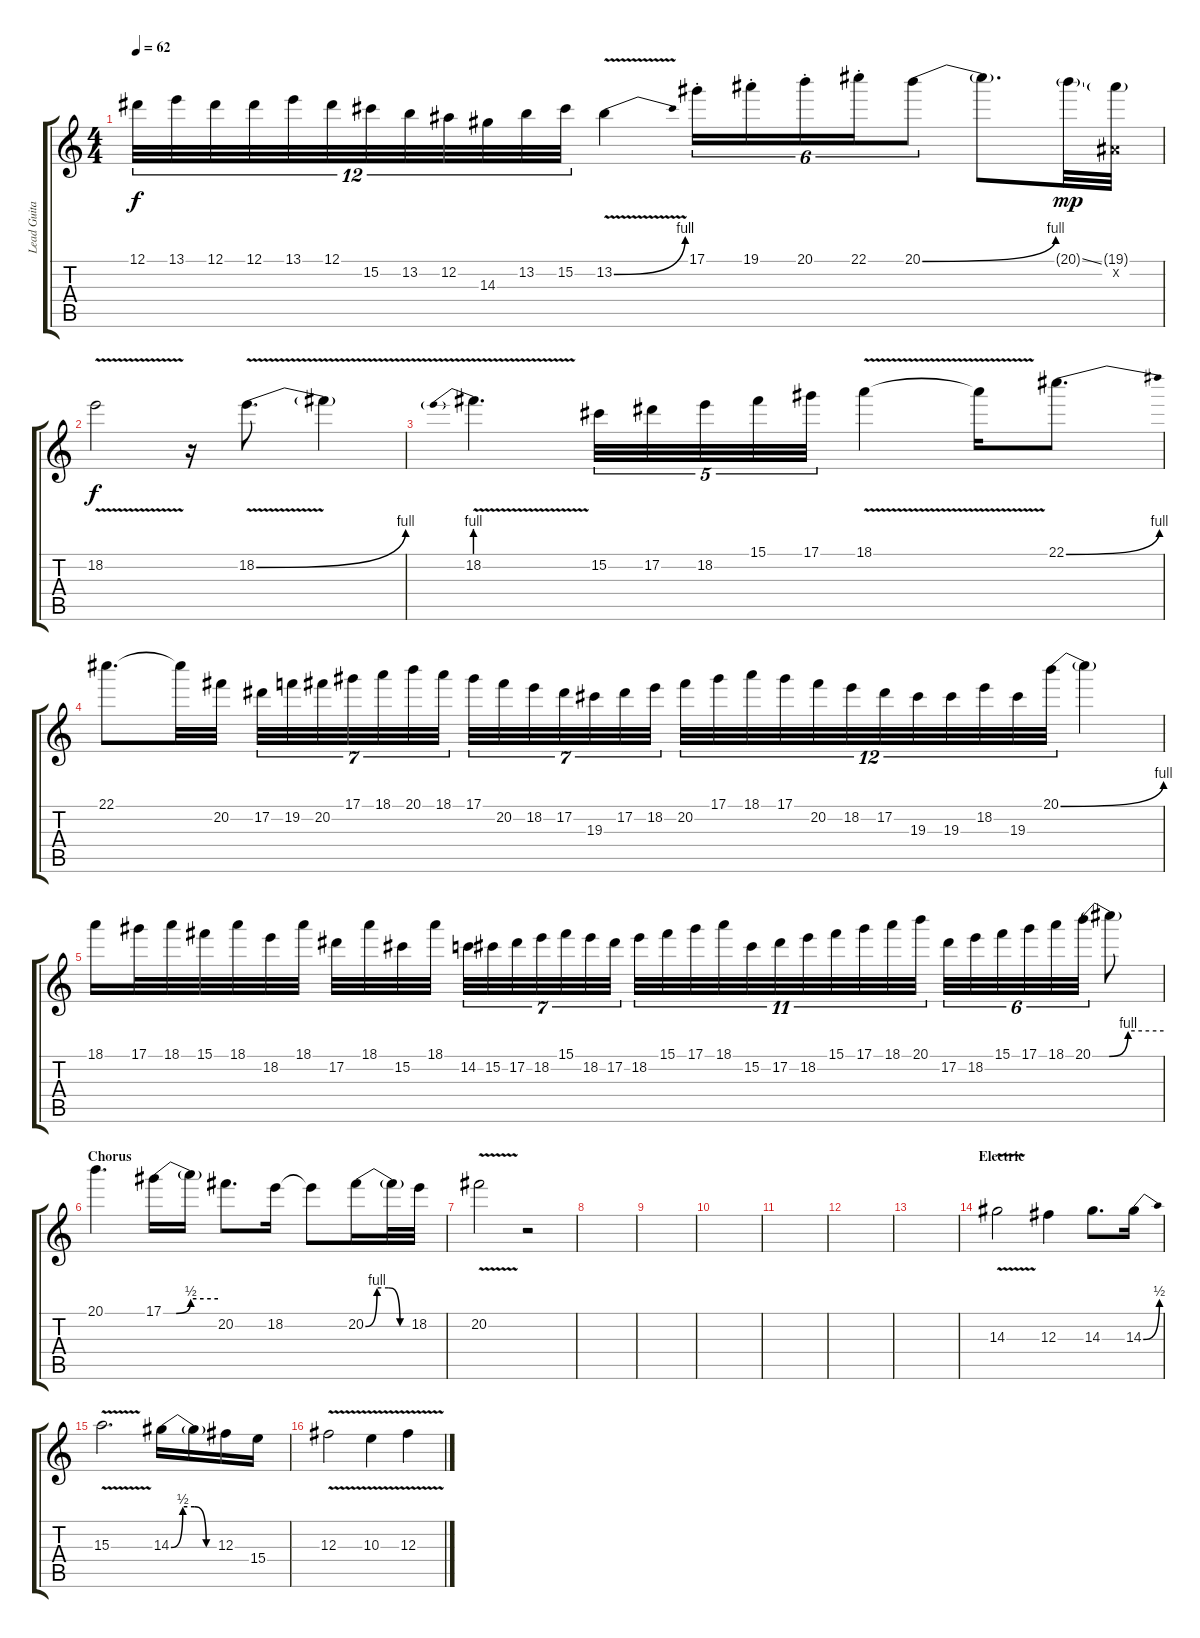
\track ("Lead Guitar" "Lead Guita") {instrument overdrivenguitar}
\staff {score tabs}
\tuning (Eb4 Bb3 Gb3 Db3 Ab2 Eb2) {hide}
\ts (4 4)
\tempo 62
\clef g2
\ks c
12.1.32{tu (12 8) dy f} 13.1.32{tu (12 8)} 12.1.32{tu (12 8)} 12.1.32{tu (12 8)} 13.1.32{tu (12 8)} 12.1.32{tu (12 8)} 15.2.32{tu (12 8)} 13.2.32{tu (12 8)} 12.2.32{tu (12 8)} 14.3.32{tu (12 8)} 13.2.32{tu (12 8)} 15.2.32{tu (12 8)} 13.2{be (bend 0 0 60 4) v}.4 17.1{st}.16{tu (6 4)} 19.1{st}.16{tu (6 4)} 20.1{st}.16{tu (6 4)} 22.1{st}.16{tu (6 4)} 20.1{be (bend 0 0 60 4)}.8{tu (6 4)} 20.1{t}.8{d} 20.1{ss g}.32{dy mp} (19.1{g} 0.2{x}).32 |
18.2{v}.2{dy f} r.16 18.2{be (bend 0 0 60 4) v}.8{d} 18.2{t}.4 |
18.2{be (prebend 0 4 60 4) v}.4{d} 15.2.32{tu (5 4)} 17.2.32{tu (5 4)} 18.2.32{tu (5 4)} 15.1.32{tu (5 4)} 17.1.32{tu (5 4)} 18.1{v}.4 18.1{t}.16 22.1{be (bend 0 0 60 4)}.8{d} |
22.1.8{d} 22.1{t}.32 20.2.32 17.2.32{tu (7 4)} 19.2.32{tu (7 4)} 20.2.32{tu (7 4)} 17.1.32{tu (7 4)} 18.1.32{tu (7 4)} 20.1.32{tu (7 4)} 18.1.32{tu (7 4)} 17.1.32{tu (7 4)} 20.2.32{tu (7 4)} 18.2.32{tu (7 4)} 17.2.32{tu (7 4)} 19.3.32{tu (7 4)} 17.2.32{tu (7 4)} 18.2.32{tu (7 4)} 20.2.32{tu (12 8)} 17.1.32{tu (12 8)} 18.1.32{tu (12 8)} 17.1.32{tu (12 8)} 20.2.32{tu (12 8)} 18.2.32{tu (12 8)} 17.2.32{tu (12 8)} 19.3.32{tu (12 8)} 19.3.32{tu (12 8)} 18.2.32{tu (12 8)} 19.3.32{tu (12 8)} 20.1{be (bend 0 0 60 4)}.32{tu (12 8)} 20.1{t}.4 |
18.1.16 17.1.32 18.1.32 15.1.32 18.1.32 18.2.32 18.1.32 17.2.32 18.1.32 15.2.32 18.1.32 14.2.32{tu (7 4)} 15.2.32{tu (7 4)} 17.2.32{tu (7 4)} 18.2.32{tu (7 4)} 15.1.32{tu (7 4)} 18.2.32{tu (7 4)} 17.2.32{tu (7 4)} 18.2.32{tu (11 8)} 15.1.32{tu (11 8)} 17.1.32{tu (11 8)} 18.1.32{tu (11 8)} 15.2.32{tu (11 8)} 17.2.32{tu (11 8)} 18.2.32{tu (11 8)} 15.1.32{tu (11 8)} 17.1.32{tu (11 8)} 18.1.32{tu (11 8)} 20.1.32{tu (11 8)} 17.2.32{tu (6 4)} 18.2.32{tu (6 4)} 15.1.32{tu (6 4)} 17.1.32{tu (6 4)} 18.1.32{tu (6 4)} 20.1{be (custom 0 0 14 0 30 4 60 4)}.32{tu (6 4)} 20.1{t}.8 |
\section ("" "Chorus")
20.1.4{d} 17.1{be (custom 0 0 14 0 30 2 60 2)}.16 17.1{t}.16 20.2.8{d} 18.2.16 18.2{t}.8 20.2{be (custom 0 0 15 4 30 4 45 0 60 0)}.16 20.2{t}.32 18.2.32 |
20.2{v}.2 r.2 |
|
|
|
|
|
|
\section ("" "Electric")
14.3{v}.2 12.3.4 14.3.8{d} 14.3{be (bend 0 0 60 2)}.16 |
15.3{v}.2{d} 14.3{be (custom 0 0 15 2 30 2 45 0 60 0)}.16 14.3{t}.16 12.3.16 15.4.16 |
12.3{v}.2 10.3{v}.4 12.3{v}.4
